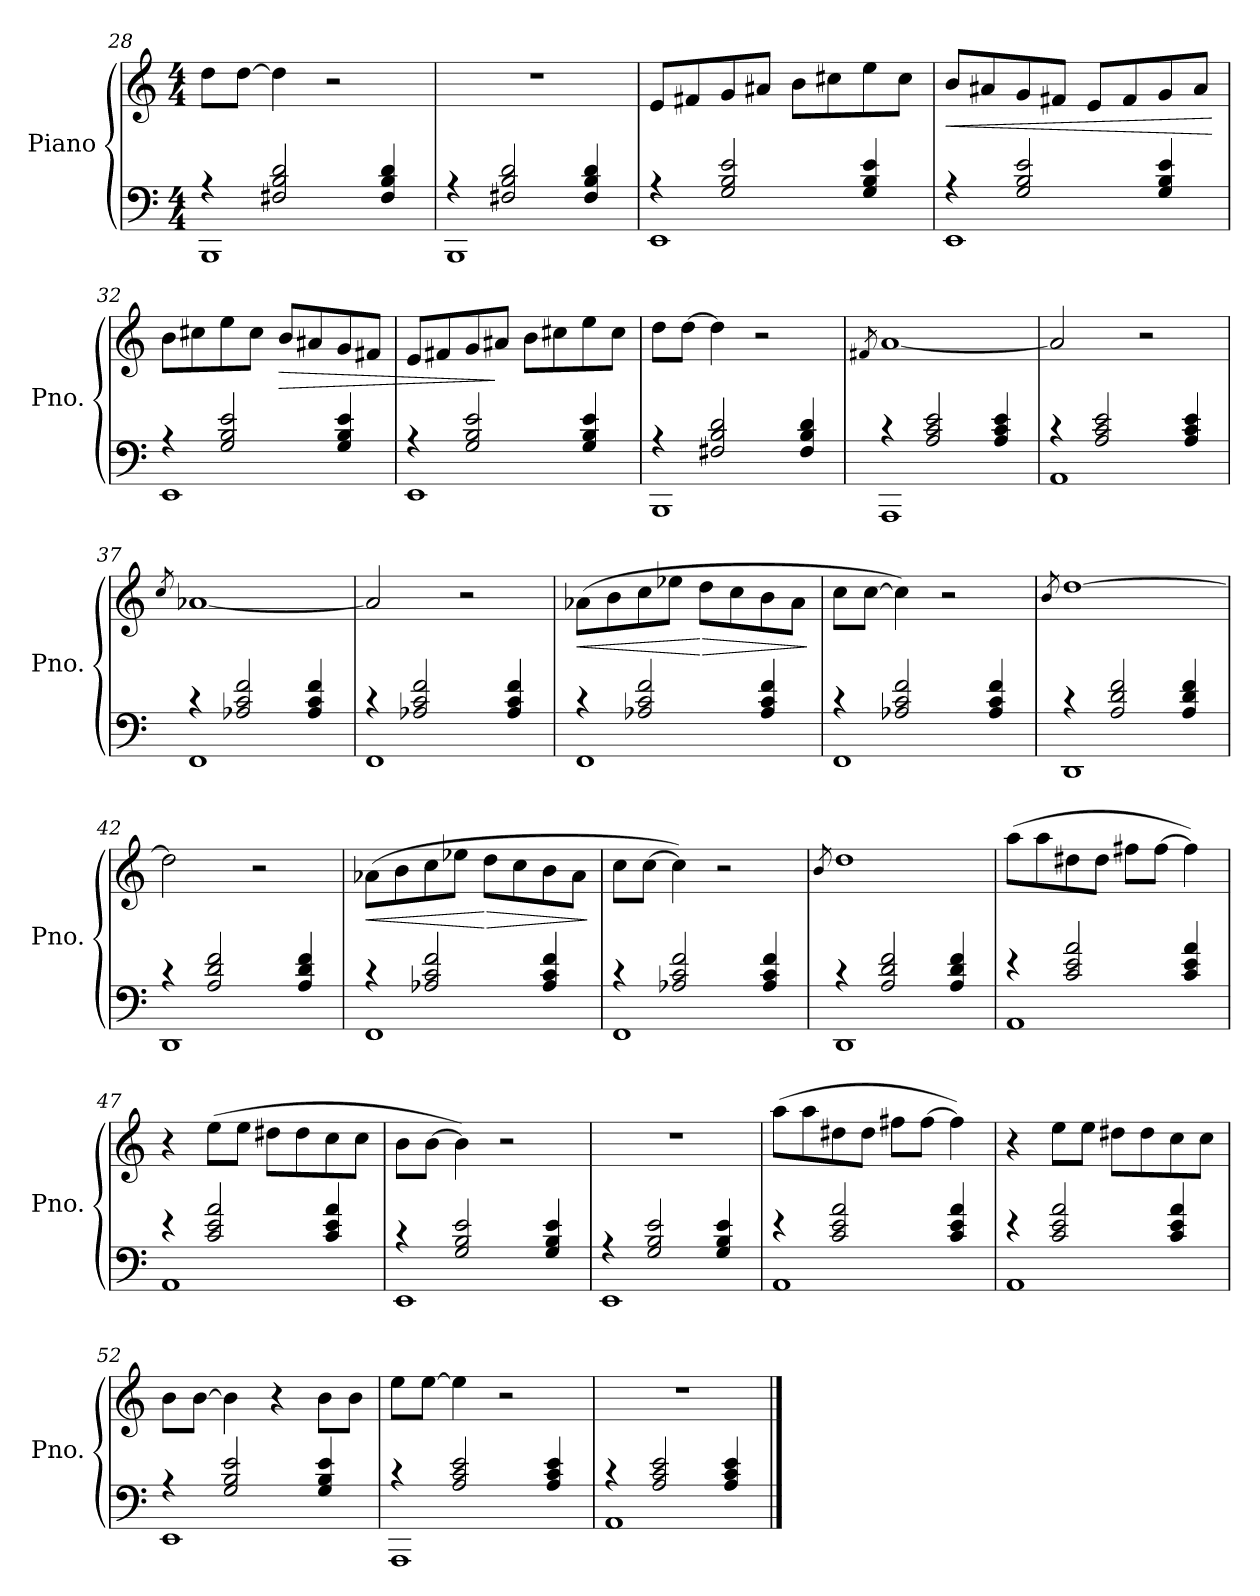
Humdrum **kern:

**kern	**kern	**dynam
*part1	*part1	*part1
*staff2	*staff1	*staff1/2
*I"Piano	*	*
*I'Pno.	*	*
!!LO:LB:g=z
*clefF4	*clefG2	*
*k[]	*k[]	*
*M4/4	*M4/4	*
=28	=28	=28
*^	*	*
4r	1BBB	8dd\L	.
.	.	[8dd\J	.
2F#X/ 2B/ 2d/	.	4dd\]	.
.	.	2r	.
4F#/ 4B/ 4d/	.	.	.
=29	=29	=29	=29
4r	1BBB	1r	.
2F#X/ 2B/ 2d/	.	.	.
4F#/ 4B/ 4d/	.	.	.
!!LO:LB:g=z
=30	=30	=30	=30
4r	1EE	8e/L	.
.	.	8f#X/	.
2G/ 2B/ 2e/	.	8g/	.
.	.	8a#X/J	.
.	.	8b\L	.
.	.	8cc#X\	.
4G/ 4B/ 4e/	.	8ee\	.
.	.	8cc#\J	.
=31	=31	=31	=31
!	!	!	!LO:HP:b
4r	1EE	8b/L	<
.	.	8a#X/	.
2G/ 2B/ 2e/	.	8g/	.
.	.	8f#X/J	.
.	.	8e/L	.
.	.	8f#/	.
4G/ 4B/ 4e/	.	8g/	.
.	.	8a#/J	.
*v	*v	*	*
.	.	[
!!LO:LB:g=z
=32	=32	=32
*^	*	*
4r	1EE	8b\L	.
.	.	8cc#X\	.
2G/ 2B/ 2e/	.	8ee\	.
.	.	8cc#\J	.
!	!	!	!LO:HP:b
.	.	8b/L	>
.	.	8a#X/	.
4G/ 4B/ 4e/	.	8g/	.
.	.	8f#X/J	.
!!LO:LB:g=z
=33	=33	=33	=33
4r	1EE	8e/L	.
.	.	8f#X/	.
2G/ 2B/ 2e/	.	8g/	.
.	.	8a#X/J	]
.	.	8b\L	.
.	.	8cc#X\	.
4G/ 4B/ 4e/	.	8ee\	.
.	.	8cc#\J	.
=34	=34	=34	=34
4r	1BBB	8dd\L	.
.	.	[8dd\J	.
2F#X/ 2B/ 2d/	.	4dd\]	.
.	.	2r	.
4F#/ 4B/ 4d/	.	.	.
!!LO:PB:g=z
=35	=35	=35	=35
.	.	8qf#X/	.
4r	1AAA	[1a	.
2A/ 2c/ 2e/	.	.	.
4A/ 4c/ 4e/	.	.	.
=36	=36	=36	=36
4r	1AA	2a/]	.
2A/ 2c/ 2e/	.	.	.
.	.	2r	.
4A/ 4c/ 4e/	.	.	.
=37	=37	=37	=37
.	.	8qcc/	.
4r	1FF	[1a-X	.
2A-X/ 2c/ 2f/	.	.	.
4A-/ 4c/ 4f/	.	.	.
=38	=38	=38	=38
4r	1FF	2a-/]	.
2A-X/ 2c/ 2f/	.	.	.
.	.	2r	.
4A-/ 4c/ 4f/	.	.	.
!!LO:LB:g=z
=39	=39	=39	=39
!	!	!	!LO:HP:b
4r	1FF	(>8a-X\L	<
.	.	8b\	.
2A-X/ 2c/ 2f/	.	8cc\	.
.	.	8ee-X\J	.
!	!	!	!LO:HP:n=1:b
.	.	8dd\L	[ >
.	.	8cc\	.
4A-/ 4c/ 4f/	.	8b\	.
.	.	8a-\J	.
*v	*v	*	*
.	.	]
=40	=40	=40
*^	*	*
4r	1FF	8cc\L	.
.	.	[8cc\J	.
2A-X/ 2c/ 2f/	.	4cc\])	.
.	.	2r	.
4A-/ 4c/ 4f/	.	.	.
!!LO:LB:g=z
=41	=41	=41	=41
.	.	8qb/	.
4r	1DD	[1dd	.
2A/ 2d/ 2f/	.	.	.
4A/ 4d/ 4f/	.	.	.
=42	=42	=42	=42
4r	1DD	2dd\]	.
2A/ 2d/ 2f/	.	.	.
.	.	2r	.
4A/ 4d/ 4f/	.	.	.
=43	=43	=43	=43
!	!	!	!LO:HP:b
4r	1FF	(>8a-X\L	<
.	.	8b\	.
2A-X/ 2c/ 2f/	.	8cc\	.
.	.	8ee-X\J	.
!	!	!	!LO:HP:n=1:b
.	.	8dd\L	[ >
.	.	8cc\	.
4A-/ 4c/ 4f/	.	8b\	.
.	.	8a-\J	.
*v	*v	*	*
.	.	]
!!LO:LB:g=z
=44	=44	=44
*^	*	*
4r	1FF	8cc\L	.
.	.	[8cc\J	.
2A-X/ 2c/ 2f/	.	4cc\])	.
.	.	2r	.
4A-/ 4c/ 4f/	.	.	.
=45	=45	=45	=45
.	.	8qb/	.
4r	1DD	1dd	.
2A/ 2d/ 2f/	.	.	.
4A/ 4d/ 4f/	.	.	.
!!LO:LB:g=z
=46	=46	=46	=46
4r	1AA	(>8aa\L	.
.	.	8aa\	.
2c/ 2e/ 2a/	.	8dd#X\	.
.	.	8dd#\J	.
.	.	8ff#X\L	.
.	.	[8ff#\J	.
4c/ 4e/ 4a/	.	4ff#\])	.
=47	=47	=47	=47
4r	1AA	4r	.
2c/ 2e/ 2a/	.	(>8ee\L	.
.	.	8ee\J	.
.	.	8dd#X\L	.
.	.	8dd#\	.
4c/ 4e/ 4a/	.	8cc\	.
.	.	8cc\J	.
=48	=48	=48	=48
4r	1EE	8b\L	.
.	.	[8b\J	.
2G/ 2B/ 2e/	.	4b\])	.
.	.	2r	.
4G/ 4B/ 4e/	.	.	.
=49	=49	=49	=49
4r	1EE	1r	.
2G/ 2B/ 2e/	.	.	.
4G/ 4B/ 4e/	.	.	.
!!LO:PB:g=z
=50	=50	=50	=50
4r	1AA	(>8aa\L	.
.	.	8aa\	.
2c/ 2e/ 2a/	.	8dd#X\	.
.	.	8dd#\J	.
.	.	8ff#X\L	.
.	.	[8ff#\J	.
4c/ 4e/ 4a/	.	4ff#\])	.
=51	=51	=51	=51
4r	1AA	4r	.
2c/ 2e/ 2a/	.	8ee\L	.
.	.	8ee\J	.
.	.	8dd#X\L	.
.	.	8dd#\	.
4c/ 4e/ 4a/	.	8cc\	.
.	.	8cc\J	.
=52	=52	=52	=52
4r	1EE	8b\L	.
.	.	[8b\J	.
2G/ 2B/ 2e/	.	4b\]	.
.	.	4r	.
4G/ 4B/ 4e/	.	8b\L	.
.	.	8b\J	.
!!LO:LB:g=z
=53	=53	=53	=53
4r	1AAA	8ee\L	.
.	.	[8ee\J	.
2A/ 2c/ 2e/	.	4ee\]	.
.	.	2r	.
4A/ 4c/ 4e/	.	.	.
=54	=54	=54	=54
4r	1AA	1r	.
2A/ 2c/ 2e/	.	.	.
4A/ 4c/ 4e/	.	.	.
*v	*v	*	*
==	==	==
*-	*-	*-
